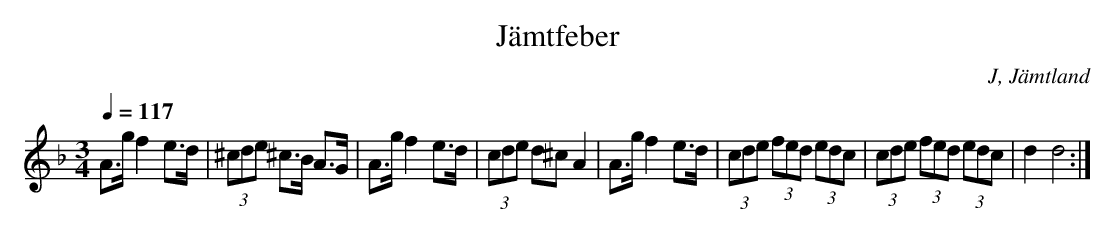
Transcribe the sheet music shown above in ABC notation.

X:1
T: Jämtfeber
O: J, Jämtland
M:3/4
L:1/8
Q:1/4=117
K:Dm
A>g f2 e>d|(3^cde ^c>B A>G|A>g f2 e>d|(3cde d^c A2|A>g f2 e>d|(3cde (3fed (3edc|(3cde (3fed (3edc|d2 d4 :|
